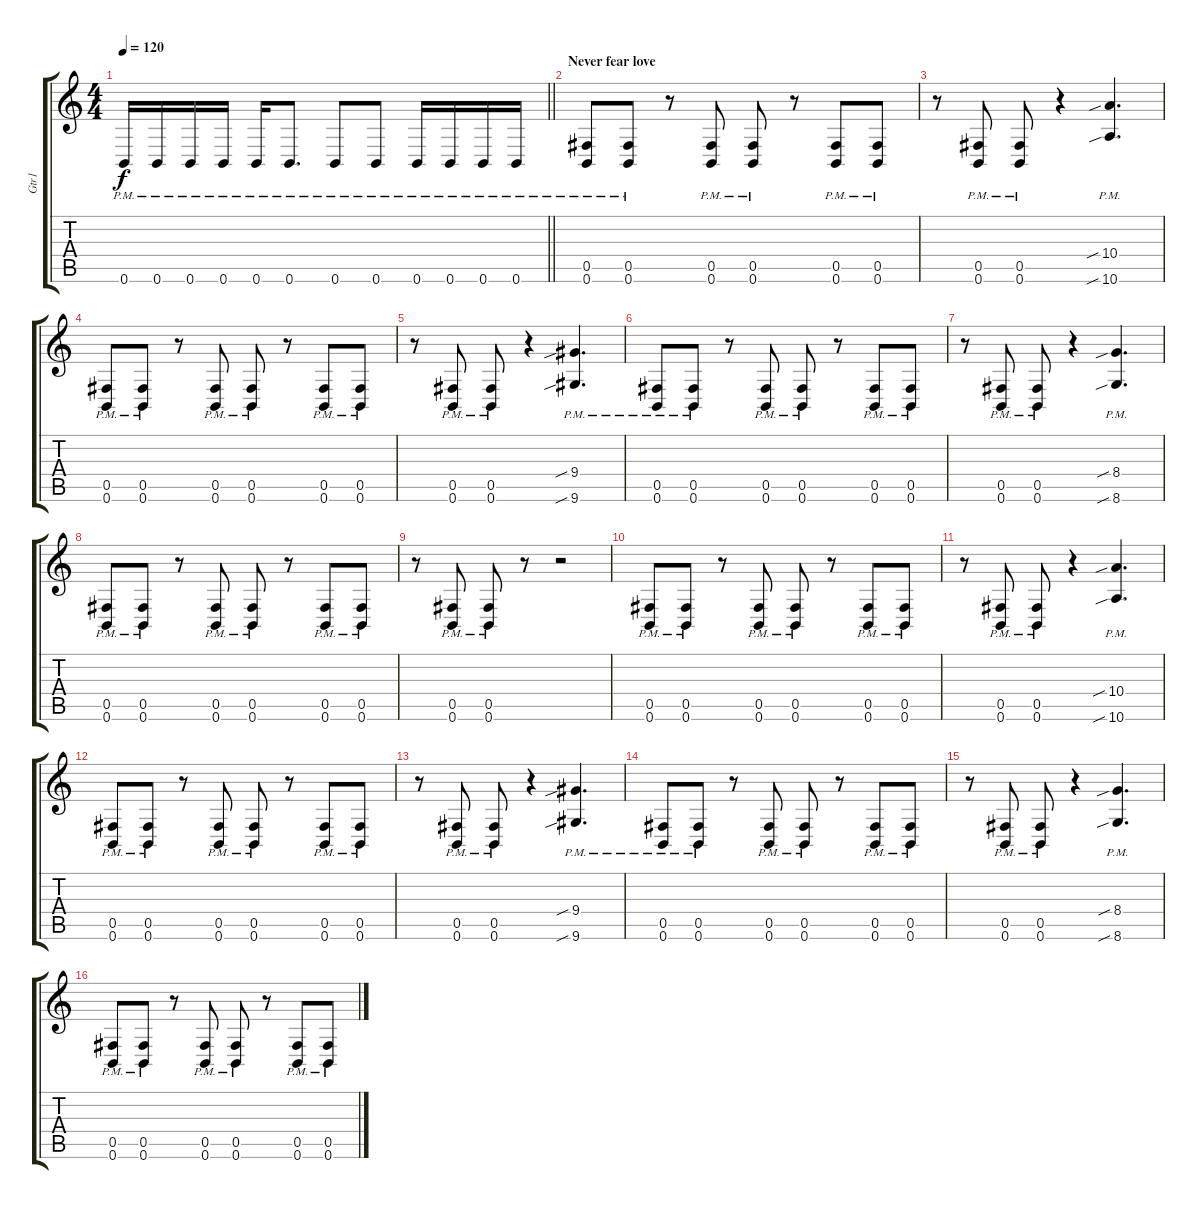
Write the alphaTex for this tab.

\track ("Gtr1" "Gtr1") {instrument distortionguitar}
\staff {score tabs}
\tuning (Eb4 B3 Gb3 B2 Gb2 B1) {hide}
\ts (4 4)
\tempo 120
\clef g2
\barLineRight lightlight
\ks c
0.6{pm t}.16{dy f} 0.6{pm}.16 0.6{pm}.16 0.6{pm}.16 0.6{pm}.16 0.6{pm}.8{d} 0.6{pm}.8 0.6{pm}.8 0.6{pm}.16 0.6{pm}.16 0.6{pm}.16 0.6{pm}.16 |
\section ("" "Never fear love")
(0.5{pm} 0.6).8 (0.5{pm} 0.6).8 r.8 (0.5{pm} 0.6).8 (0.5{pm} 0.6).8 r.8 (0.5{pm} 0.6).8 (0.5{pm} 0.6).8 |
r.8 (0.5{pm} 0.6).8 (0.5{pm} 0.6).8 r.4 (10.4{sib} 10.6{sib pm}).4{d} |
(0.5{pm} 0.6).8 (0.5{pm} 0.6).8 r.8 (0.5{pm} 0.6).8 (0.5{pm} 0.6).8 r.8 (0.5{pm} 0.6).8 (0.5{pm} 0.6).8 |
r.8 (0.5{pm} 0.6).8 (0.5{pm} 0.6).8 r.4 (9.4{sib} 9.6{sib pm}).4{d} |
(0.5{pm} 0.6).8 (0.5{pm} 0.6).8 r.8 (0.5{pm} 0.6).8 (0.5{pm} 0.6).8 r.8 (0.5{pm} 0.6).8 (0.5{pm} 0.6).8 |
r.8 (0.5{pm} 0.6).8 (0.5{pm} 0.6).8 r.4 (8.4{sib} 8.6{sib pm}).4{d} |
(0.5{pm} 0.6).8 (0.5{pm} 0.6).8 r.8 (0.5{pm} 0.6).8 (0.5{pm} 0.6).8 r.8 (0.5{pm} 0.6).8 (0.5{pm} 0.6).8 |
r.8 (0.5{pm} 0.6).8 (0.5{pm} 0.6).8 r.8 r.2 |
(0.5{pm} 0.6).8 (0.5{pm} 0.6).8 r.8 (0.5{pm} 0.6).8 (0.5{pm} 0.6).8 r.8 (0.5{pm} 0.6).8 (0.5{pm} 0.6).8 |
r.8 (0.5{pm} 0.6).8 (0.5{pm} 0.6).8 r.4 (10.4{sib} 10.6{sib pm}).4{d} |
(0.5{pm} 0.6).8 (0.5{pm} 0.6).8 r.8 (0.5{pm} 0.6).8 (0.5{pm} 0.6).8 r.8 (0.5{pm} 0.6).8 (0.5{pm} 0.6).8 |
r.8 (0.5{pm} 0.6).8 (0.5{pm} 0.6).8 r.4 (9.4{sib} 9.6{sib pm}).4{d} |
(0.5{pm} 0.6).8 (0.5{pm} 0.6).8 r.8 (0.5{pm} 0.6).8 (0.5{pm} 0.6).8 r.8 (0.5{pm} 0.6).8 (0.5{pm} 0.6).8 |
r.8 (0.5{pm} 0.6).8 (0.5{pm} 0.6).8 r.4 (8.4{sib} 8.6{sib pm}).4{d} |
(0.5{pm} 0.6).8 (0.5{pm} 0.6).8 r.8 (0.5{pm} 0.6).8 (0.5{pm} 0.6).8 r.8 (0.5{pm} 0.6).8 (0.5{pm} 0.6).8
